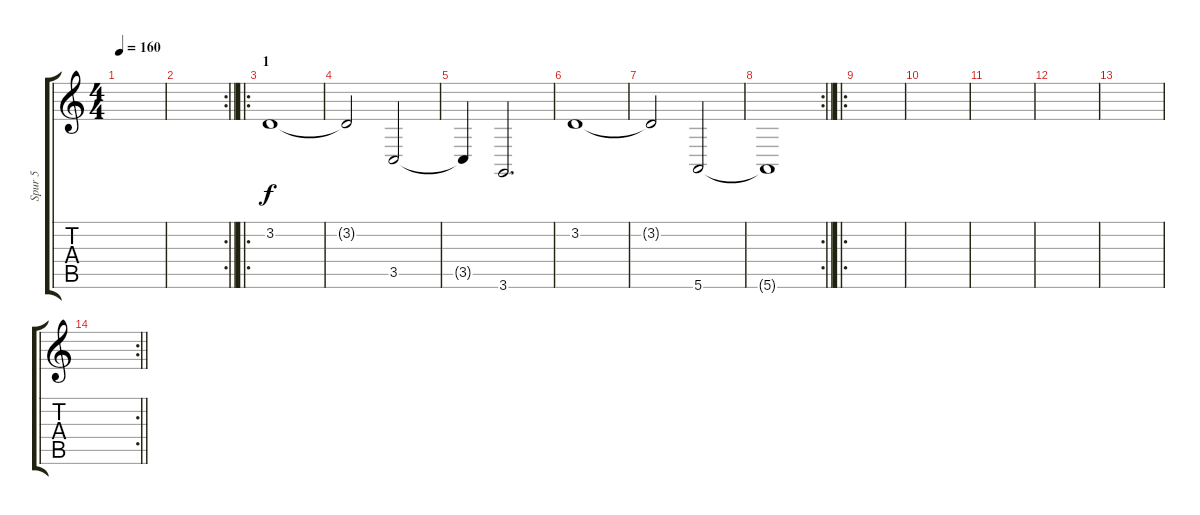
\track ("Spur 5" "Spur 5") {instrument choiraahs}
\staff {score tabs}
\tuning (E4 B3 G3 D3 A2 E2) {hide}
\ts (4 4)
\tempo 160
\clef g2
\ks c
|
\rc 2
\barLineRight lightlight
|
\ro
\section ("" "1")
3.2.1 |
3.2{t}.2 3.5.2 |
3.5{t}.4 3.6.2{d} |
3.2.1 |
3.2{t}.2 5.6.2 |
\rc 2
\barLineRight lightlight
5.6{t}.1 |
\ro
|
|
|
|
|
\rc 2
\barLineRight lightlight
